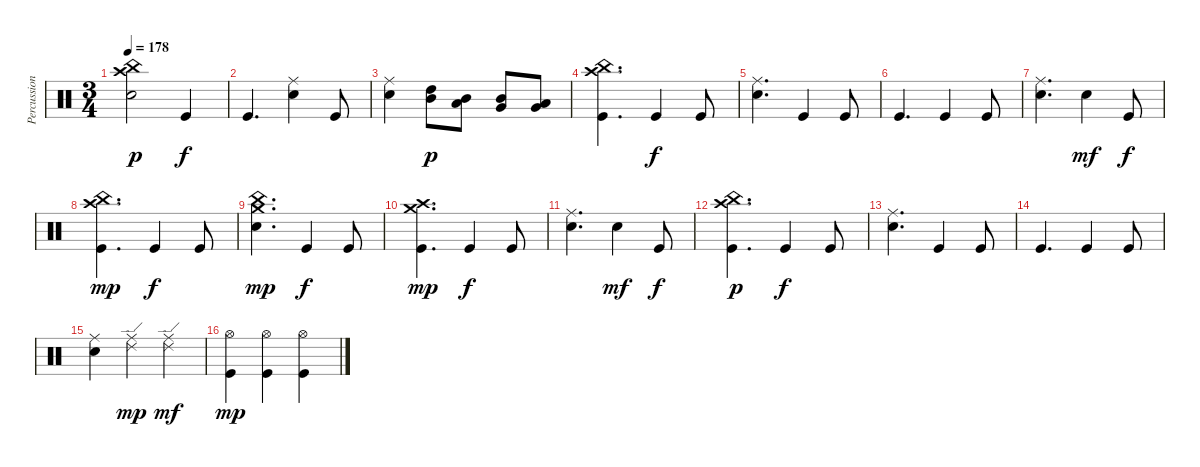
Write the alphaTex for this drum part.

\track ("Percussions" "Percussion") {instrument percussion}
\staff {score}
\articulation defaults
\ts (3 4)
\tempo 178
\clef neutral
\ks c
("Electric Snare (hit)" "Crash high (hit)" "China (hit)").2{dy p} "Kick (hit)".4{dy f} |
"Kick (hit)".4{d} ("Electric Snare (hit)" "Ride (middle)").4 "Kick (hit)".8 |
("Electric Snare (hit)" "Ride (middle)").4 ("Mid Tom (hit)" "High Tom (hit)").8{dy p} ("Low Tom (hit)" "Mid Tom (hit)").8 ("Very Low Tom (hit)" "Mid Tom (hit)").8 ("Very Low Tom (hit)" "Low Tom (hit)").8 |
("Kick (hit)" "Crash high (hit)" "China (hit)").4{d} "Kick (hit)".4{dy f} "Kick (hit)".8 |
("Electric Snare (hit)" "Ride (middle)").4{d} "Kick (hit)".4 "Kick (hit)".8 |
"Kick (hit)".4{d} "Kick (hit)".4 "Kick (hit)".8 |
("Electric Snare (hit)" "Ride (middle)").4{d} "Electric Snare (hit)".4{dy mf} "Kick (hit)".8{dy f} |
("Kick (hit)" "China (hit)" "Crash high (hit)").4{d dy mp} "Kick (hit)".4{dy f} "Kick (hit)".8 |
("Electric Snare (hit)" "China (hit)" "Crash medium (hit)").4{d dy mp} "Kick (hit)".4{dy f} "Kick (hit)".8 |
("Kick (hit)" "Crash medium (hit)" "Crash high (hit)").4{d dy mp} "Kick (hit)".4{dy f} "Kick (hit)".8 |
("Electric Snare (hit)" "Ride (middle)").4{d} "Electric Snare (hit)".4{dy mf} "Kick (hit)".8{dy f} |
("Kick (hit)" "Crash high (hit)" "China (hit)").4{d dy p} "Kick (hit)".4{dy f} "Kick (hit)".8 |
("Electric Snare (hit)" "Ride (middle)").4{d} "Kick (hit)".4 "Kick (hit)".8 |
"Kick (hit)".4{d} "Kick (hit)".4 "Kick (hit)".8 |
("Electric Snare (hit)" "Ride (middle)").4 ("Ride (middle)" "Ride (edge) 2").4{dy mp} ("Ride (middle)" "Ride (edge) 2").4{dy mf} |
("Kick (hit)" "Hi-Hat (open)").4{dy mp} ("Kick (hit)" "Hi-Hat (open)").4 ("Kick (hit)" "Hi-Hat (open)").4
